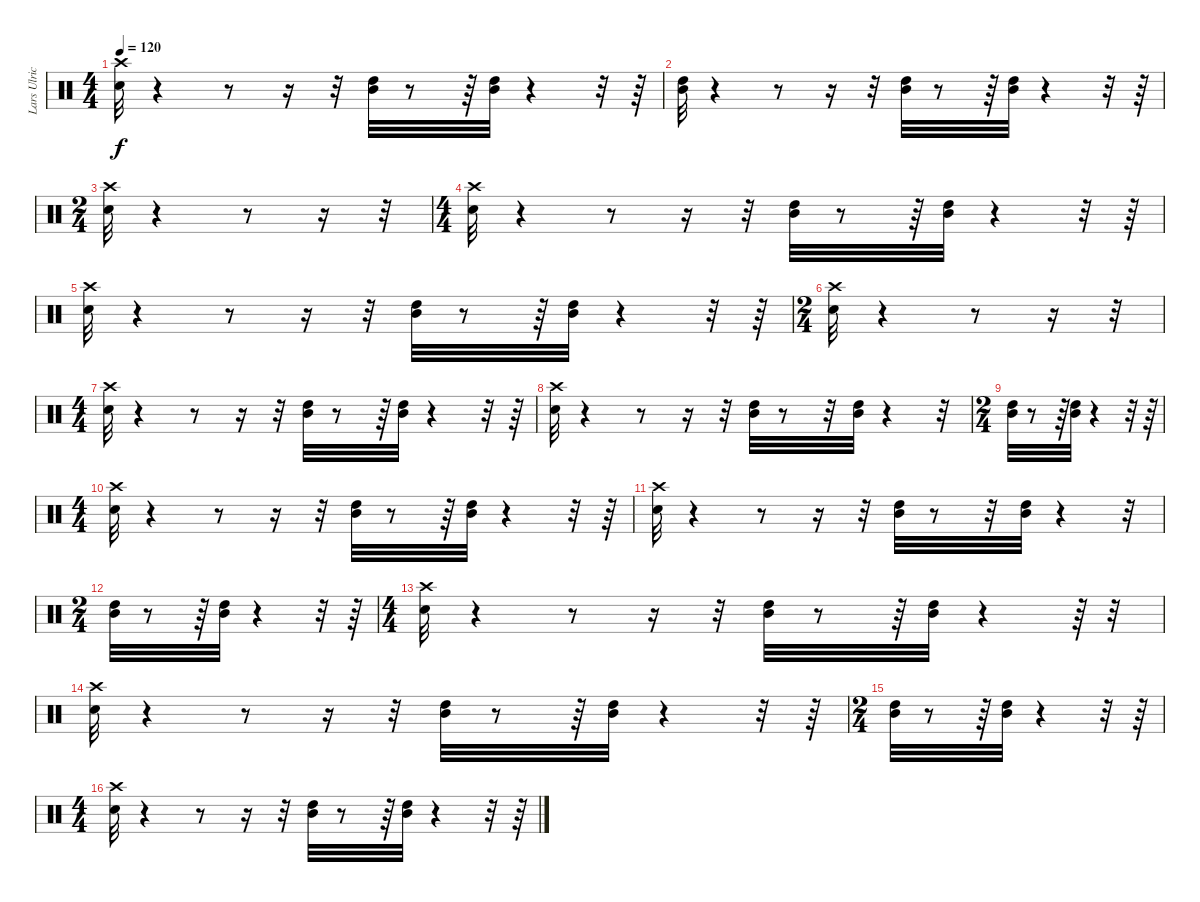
\track ("Lars Ulrich" "Lars Ulric") {instrument percussion}
\staff {score}
\articulation defaults
\ts (4 4)
\tempo 120
\clef neutral
\ks c
("Snare (hit) 2" "Crash high (hit)").32{dy f} r.4 r.8 r.16 r.32 ("Mid Tom (hit)" "High Tom (hit)").32 r.8 r.64 ("Mid Tom (hit)" "High Tom (hit)").32 r.4 r.32 r.64 |
("Mid Tom (hit)" "High Tom (hit)").32 r.4 r.8 r.16 r.32 ("Mid Tom (hit)" "High Tom (hit)").32 r.8 r.64 ("Mid Tom (hit)" "High Tom (hit)").32 r.4 r.32 r.64 |
\ts (2 4)
("Snare (hit) 2" "Crash high (hit)").32 r.4 r.8 r.16 r.32 |
\ts (4 4)
("Snare (hit) 2" "Crash high (hit)").32 r.4 r.8 r.16 r.32 ("Mid Tom (hit)" "High Tom (hit)").32 r.8 r.64 ("Mid Tom (hit)" "High Tom (hit)").32 r.4 r.32 r.64 |
("Snare (hit) 2" "Crash high (hit)").32 r.4 r.8 r.16 r.32 ("Mid Tom (hit)" "High Tom (hit)").32 r.8 r.64 ("Mid Tom (hit)" "High Tom (hit)").32 r.4 r.32 r.64 |
\ts (2 4)
("Snare (hit) 2" "Crash high (hit)").32 r.4 r.8 r.16 r.32 |
\ts (4 4)
("Snare (hit) 2" "Crash high (hit)").32 r.4 r.8 r.16 r.32 ("Mid Tom (hit)" "High Tom (hit)").32 r.8 r.64 ("Mid Tom (hit)" "High Tom (hit)").32 r.4 r.32 r.64 |
("Snare (hit) 2" "Crash high (hit)").32 r.4 r.8 r.16 r.32 ("Mid Tom (hit)" "High Tom (hit)").32 r.8 r.32 ("Mid Tom (hit)" "High Tom (hit)").32 r.4 r.32 |
\ts (2 4)
("Mid Tom (hit)" "High Tom (hit)").32 r.8 r.64 ("Mid Tom (hit)" "High Tom (hit)").32 r.4 r.32 r.64 |
\ts (4 4)
("Snare (hit) 2" "Crash high (hit)").32 r.4 r.8 r.16 r.32 ("Mid Tom (hit)" "High Tom (hit)").32 r.8 r.64 ("Mid Tom (hit)" "High Tom (hit)").32 r.4 r.32 r.64 |
("Snare (hit) 2" "Crash high (hit)").32 r.4 r.8 r.16 r.32 ("Mid Tom (hit)" "High Tom (hit)").32 r.8 r.32 ("Mid Tom (hit)" "High Tom (hit)").32 r.4 r.32 |
\ts (2 4)
("Mid Tom (hit)" "High Tom (hit)").32 r.8 r.64 ("Mid Tom (hit)" "High Tom (hit)").32 r.4 r.32 r.64 |
\ts (4 4)
("Snare (hit) 2" "Crash high (hit)").32 r.4 r.8 r.16 r.32 ("Mid Tom (hit)" "High Tom (hit)").32 r.8 r.64 ("Mid Tom (hit)" "High Tom (hit)").32 r.4 r.64 r.32 |
("Snare (hit) 2" "Crash high (hit)").32 r.4 r.8 r.16 r.32 ("Mid Tom (hit)" "High Tom (hit)").32 r.8 r.64 ("Mid Tom (hit)" "High Tom (hit)").32 r.4 r.32 r.64 |
\ts (2 4)
("Mid Tom (hit)" "High Tom (hit)").32 r.8 r.64 ("Mid Tom (hit)" "High Tom (hit)").32 r.4 r.32 r.64 |
\ts (4 4)
("Snare (hit) 2" "Crash high (hit)").32 r.4 r.8 r.16 r.32 ("Mid Tom (hit)" "High Tom (hit)").32 r.8 r.64 ("Mid Tom (hit)" "High Tom (hit)").32 r.4 r.32 r.64
